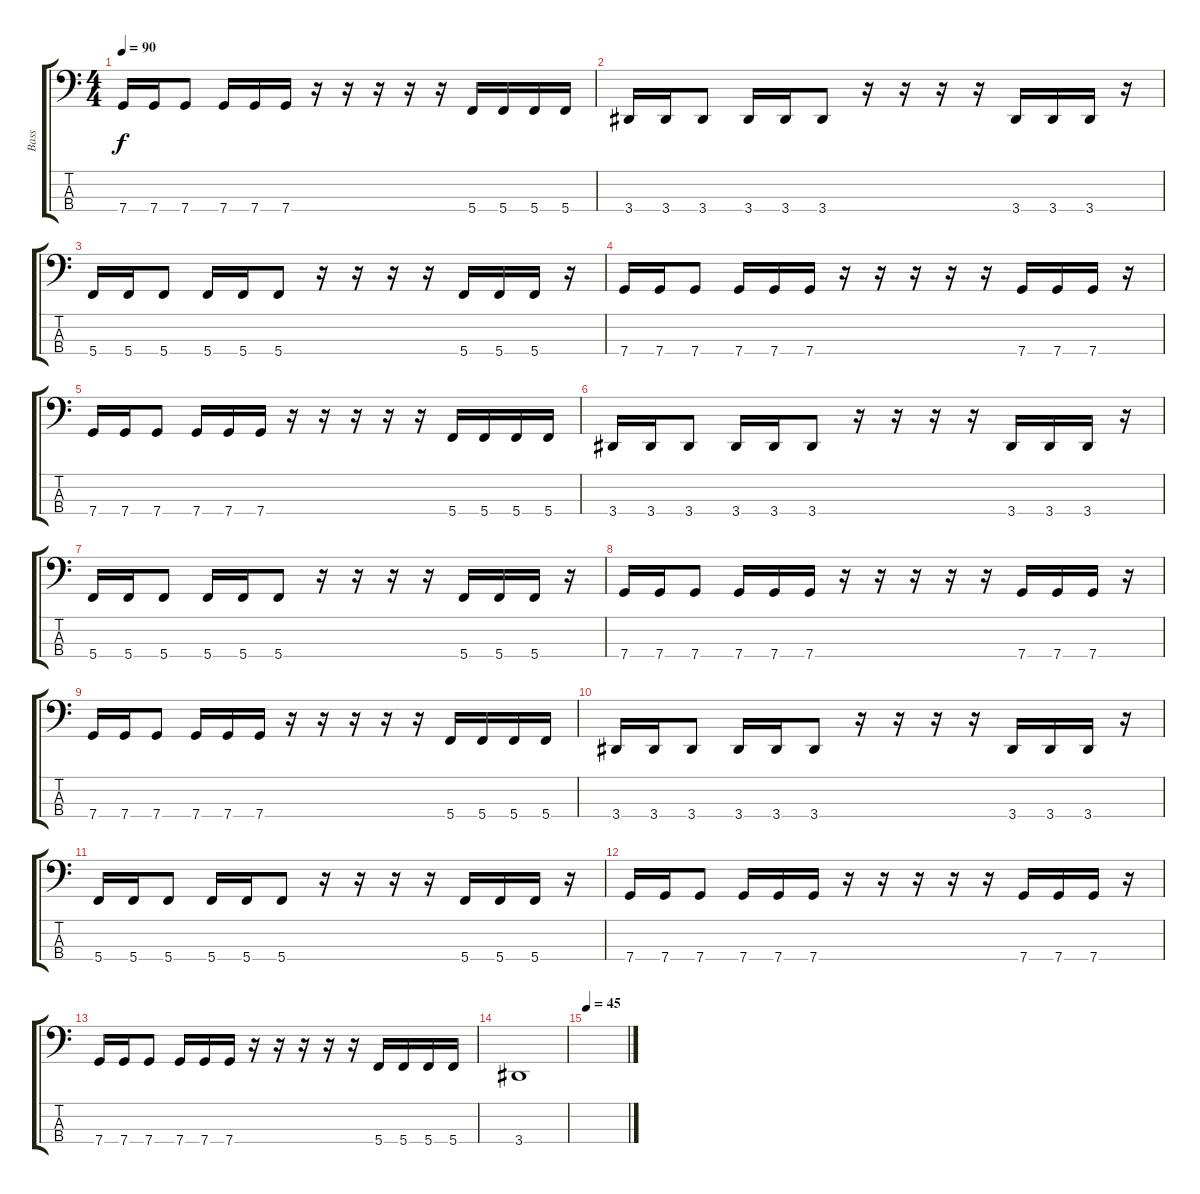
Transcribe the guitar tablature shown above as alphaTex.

\track ("Bass" "Bass") {instrument electricbasspick}
\staff {score tabs}
\tuning (F2 C2 G1 C1) {hide}
\ts (4 4)
\tempo 90
\clef f4
\ks c
7.4.16{dy f} 7.4.16 7.4.8 7.4.16 7.4.16 7.4.16 r.16 r.16 r.16 r.16 r.16 5.4.16 5.4.16 5.4.16 5.4.16 |
3.4.16 3.4.16 3.4.8 3.4.16 3.4.16 3.4.8 r.16 r.16 r.16 r.16 3.4.16 3.4.16 3.4.16 r.16 |
5.4.16 5.4.16 5.4.8 5.4.16 5.4.16 5.4.8 r.16 r.16 r.16 r.16 5.4.16 5.4.16 5.4.16 r.16 |
7.4.16 7.4.16 7.4.8 7.4.16 7.4.16 7.4.16 r.16 r.16 r.16 r.16 r.16 7.4.16 7.4.16 7.4.16 r.16 |
7.4.16 7.4.16 7.4.8 7.4.16 7.4.16 7.4.16 r.16 r.16 r.16 r.16 r.16 5.4.16 5.4.16 5.4.16 5.4.16 |
3.4.16 3.4.16 3.4.8 3.4.16 3.4.16 3.4.8 r.16 r.16 r.16 r.16 3.4.16 3.4.16 3.4.16 r.16 |
5.4.16 5.4.16 5.4.8 5.4.16 5.4.16 5.4.8 r.16 r.16 r.16 r.16 5.4.16 5.4.16 5.4.16 r.16 |
7.4.16 7.4.16 7.4.8 7.4.16 7.4.16 7.4.16 r.16 r.16 r.16 r.16 r.16 7.4.16 7.4.16 7.4.16 r.16 |
7.4.16 7.4.16 7.4.8 7.4.16 7.4.16 7.4.16 r.16 r.16 r.16 r.16 r.16 5.4.16 5.4.16 5.4.16 5.4.16 |
3.4.16 3.4.16 3.4.8 3.4.16 3.4.16 3.4.8 r.16 r.16 r.16 r.16 3.4.16 3.4.16 3.4.16 r.16 |
5.4.16 5.4.16 5.4.8 5.4.16 5.4.16 5.4.8 r.16 r.16 r.16 r.16 5.4.16 5.4.16 5.4.16 r.16 |
7.4.16 7.4.16 7.4.8 7.4.16 7.4.16 7.4.16 r.16 r.16 r.16 r.16 r.16 7.4.16 7.4.16 7.4.16 r.16 |
7.4.16 7.4.16 7.4.8 7.4.16 7.4.16 7.4.16 r.16 r.16 r.16 r.16 r.16 5.4.16 5.4.16 5.4.16 5.4.16 |
3.4.1 |
\tempo 45
